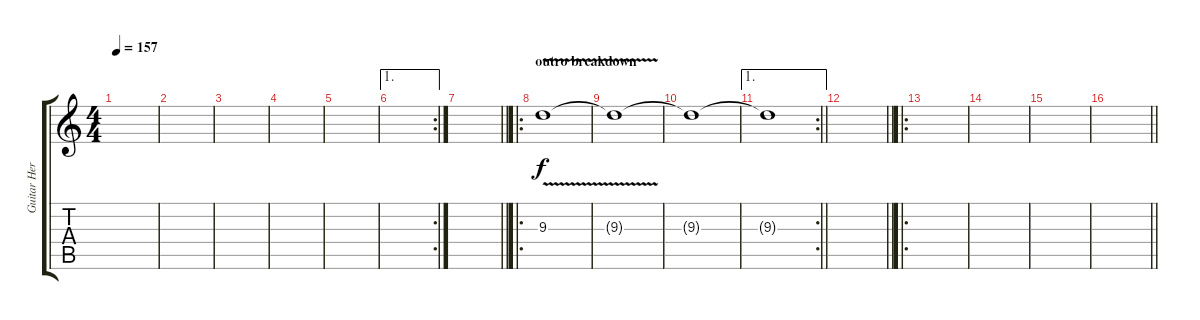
\track ("Guitar Hero Y" "Guitar Her") {instrument distortionguitar}
\staff {score tabs}
\tuning (D4 A3 F3 C3 G2 D2) {hide}
\ts (4 4)
\tempo 157
\clef g2
\ks c
|
|
|
|
|
\ae 1
\rc 2
|
\barLineRight lightlight
|
\ro
\section ("" "outro breakdown")
9.3{v}.1{volume 0} |
9.3{t}.1 |
9.3{t}.1 |
\ae 1
\rc 2
\barLineRight lightlight
9.3{t}.1 |
\barLineRight lightlight
|
\ro
|
|
|
\barLineRight lightlight
